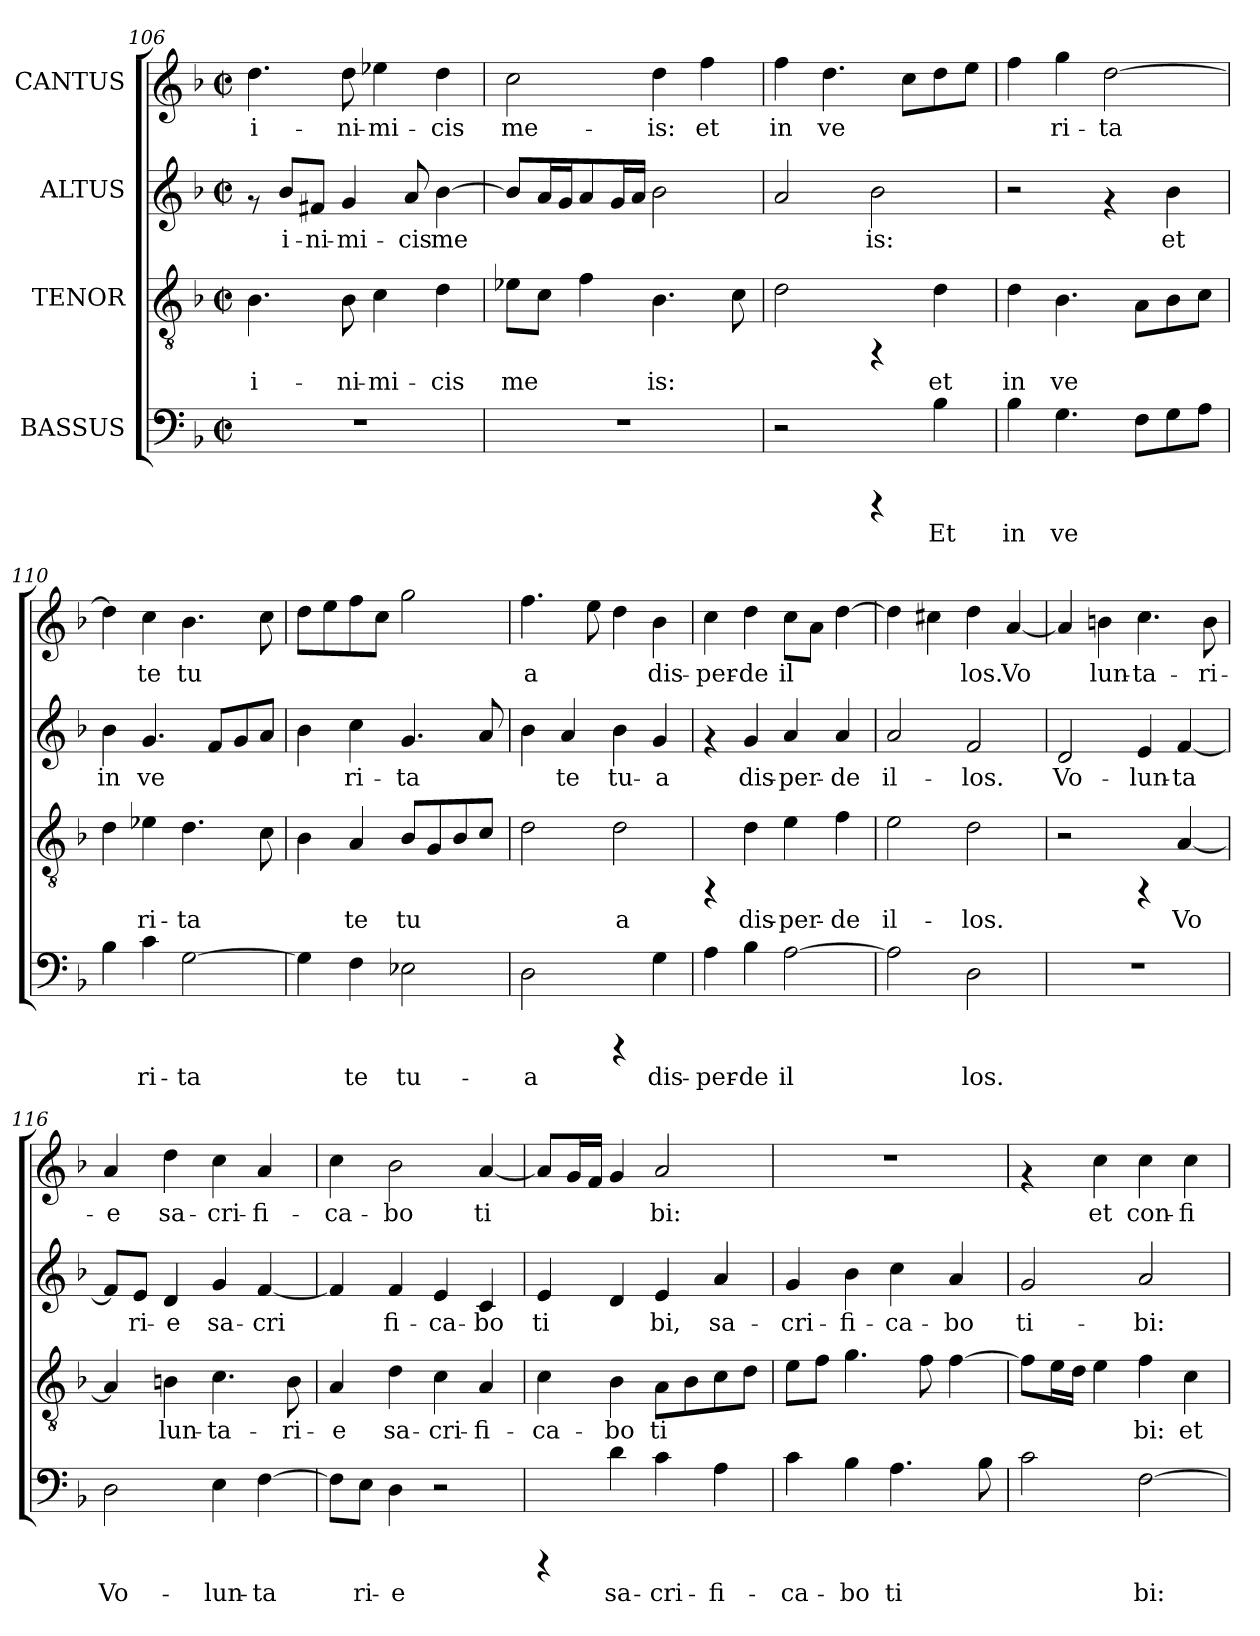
**kern	**text	**kern	**text	**kern	**text	**kern	**text
*part4	*part4	*part3	*part3	*part2	*part2	*part1	*part1
*staff4	*staff4	*staff3	*staff3	*staff2	*staff2	*staff1	*staff1
*I"BASSUS	*	*I"TENOR	*	*I"ALTUS	*	*I"CANTUS	*
*clefF4	*	*clefGv2	*	*clefG2	*	*clefG2	*
*k[b-]	*	*k[b-]	*	*k[b-]	*	*k[b-]	*
*F:	*	*F:	*	*F:	*	*F:	*
*M2/2	*	*M2/2	*	*M2/2	*	*M2/2	*
*met(c|)	*	*met(c|)	*	*met(c|)	*	*met(c|)	*
=106	=106	=106	=106	=106	=106	=106	=106
!	!	!	!LO:LY:b:cj	!	!	!	!LO:LY:b:cj
1r	.	4.B-\	i-	8rf	.	4.dd\	i-
!	!	!	!	!	!LO:LY:b:cj	!	!
.	.	.	.	8b-/L	i-	.	.
!	!	!	!	!	!LO:LY:b:cj	!	!
.	.	.	.	8f#/J	-ni-	.	.
!	!	!	!LO:LY:b:cj	!	!LO:LY:b:cj	!	!LO:LY:b:cj
.	.	8B-\	-ni-	4g/	-mi-	8dd\	-ni-
!	!	!	!LO:LY:b:cj	!	!	!	!LO:LY:b:cj
.	.	4c\	-mi-	.	.	4ee-X\	-mi-
!	!	!	!	!	!LO:LY:b:cj	!	!
.	.	.	.	8a/	-cis	.	.
!	!	!	!LO:LY:b:cj	!	!LO:LY:b:cj	!	!LO:LY:b:cj
.	.	4d\	-cis	[>4b-\	me-	4dd\	-cis
=107	=107	=107	=107	=107	=107	=107	=107
!	!	!	!LO:LY:b:cj	!	!LO:LY:b:cj	!	!LO:LY:b:cj
1r	.	8e-X\L	me-	8b-/L]	--	2cc\	me-
!	!	!	!LO:LY:b:cj	!	!LO:LY:b:cj	!	!
.	.	8c\J	--	16a/	--	.	.
!	!	!	!	!	!LO:LY:b:cj	!	!
.	.	.	.	16g/	--	.	.
!	!	!	!LO:LY:b:cj	!	!LO:LY:b:cj	!	!
.	.	4f\	--	8a/	--	.	.
!	!	!	!	!	!LO:LY:b:cj	!	!
.	.	.	.	16g/	--	.	.
!	!	!	!	!	!LO:LY:b:cj	!	!
.	.	.	.	16a/J	--	.	.
!	!	!	!LO:LY:b:cj	!	!LO:LY:b:cj	!	!LO:LY:b:cj
.	.	4.B-\	-is:	2b-\	--	4dd\	-is:
!	!	!	!	!	!	!	!LO:LY:b:cj
.	.	.	.	.	.	4ff\	et
!	!	!	!LO:LY:b:cj	!	!	!	!
.	.	8c\	.	.	.	.	.
=108	=108	=108	=108	=108	=108	=108	=108
!	!	!	!LO:LY:b:cj	!	!LO:LY:b:cj	!	!LO:LY:b:cj
2r	.	2d\	.	2a/	--	4ff\	in
!	!	!	!	!	!	!	!LO:LY:b:cj
.	.	.	.	.	.	4.dd\	ve-
!	!	!	!	!	!LO:LY:b:cj	!	!
4rCCC	.	4rFF	.	2b-\	-is:	.	.
!	!	!	!	!	!	!	!LO:LY:b:cj
.	.	.	.	.	.	8cc\L	--
!	!LO:LY:b:cj	!	!LO:LY:b:cj	!	!	!	!LO:LY:b:cj
4B-\	Et	4d\	et	.	.	8dd\	--
!	!	!	!	!	!	!	!LO:LY:b:cj
.	.	.	.	.	.	8ee\J	--
!!LO:PB:g=z
=109	=109	=109	=109	=109	=109	=109	=109
!	!LO:LY:b:cj	!	!LO:LY:b:cj	!	!	!	!LO:LY:b:cj
4B-\	in	4d\	in	2r	.	4ff\	--
!	!LO:LY:b:cj	!	!LO:LY:b:cj	!	!	!	!LO:LY:b:cj
4.G\	ve-	4.B-\	ve-	.	.	4gg\	-ri-
!	!	!	!	!	!	!	!LO:LY:b:cj
.	.	.	.	4rf	.	[>2dd\	-ta-
!	!LO:LY:b:cj	!	!LO:LY:b:cj	!	!	!	!
8F\L	--	8A\L	--	.	.	.	.
!	!LO:LY:b:cj	!	!LO:LY:b:cj	!	!LO:LY:b:cj	!	!
8G\	--	8B-\	--	4b-\	et	.	.
!	!LO:LY:b:cj	!	!LO:LY:b:cj	!	!	!	!
8A\J	--	8c\J	--	.	.	.	.
=110	=110	=110	=110	=110	=110	=110	=110
!	!LO:LY:b:cj	!	!LO:LY:b:cj	!	!LO:LY:b:cj	!	!LO:LY:b:cj
4B-\	--	4d\	--	4b-\	in	4dd\]	--
!	!LO:LY:b:cj	!	!LO:LY:b:cj	!	!LO:LY:b:cj	!	!LO:LY:b:cj
4c\	-ri-	4e-X\	-ri-	4.g/	ve-	4cc\	-te
!	!LO:LY:b:cj	!	!LO:LY:b:cj	!	!	!	!LO:LY:b:cj
[>2G\	-ta-	4.d\	-ta-	.	.	4.b-\	tu-
!	!	!	!	!	!LO:LY:b:cj	!	!
.	.	.	.	8f/L	--	.	.
!	!	!	!	!	!LO:LY:b:cj	!	!
.	.	.	.	8g/	--	.	.
!	!	!	!LO:LY:b:cj	!	!LO:LY:b:cj	!	!LO:LY:b:cj
.	.	8c\	--	8a/J	--	8cc\	--
=111	=111	=111	=111	=111	=111	=111	=111
!	!LO:LY:b:cj	!	!LO:LY:b:cj	!	!LO:LY:b:cj	!	!LO:LY:b:cj
4G\]	--	4B-\	--	4b-\	--	8dd\L	--
!	!	!	!	!	!	!	!LO:LY:b:cj
.	.	.	.	.	.	8ee\	--
!	!LO:LY:b:cj	!	!LO:LY:b:cj	!	!LO:LY:b:cj	!	!LO:LY:b:cj
4F\	-te	4A/	-te	4cc\	-ri-	8ff\	--
!	!	!	!	!	!	!	!LO:LY:b:cj
.	.	.	.	.	.	8cc\J	--
!	!LO:LY:b:cj	!	!LO:LY:b:cj	!	!LO:LY:b:cj	!	!LO:LY:b:cj
2E-X\	tu-	8B-/L	tu-	4.g/	-ta-	2gg\	--
!	!	!	!LO:LY:b:cj	!	!	!	!
.	.	8G/	--	.	.	.	.
!	!	!	!LO:LY:b:cj	!	!	!	!
.	.	8B-/	--	.	.	.	.
!	!	!	!LO:LY:b:cj	!	!LO:LY:b:cj	!	!
.	.	8c/J	--	8a/	--	.	.
=112	=112	=112	=112	=112	=112	=112	=112
!	!LO:LY:b:cj	!	!LO:LY:b:cj	!	!LO:LY:b:cj	!	!LO:LY:b:cj
2D\	-a	2d\	--	4b-\	--	4.ff\	-a
!	!	!	!	!	!LO:LY:b:cj	!	!
.	.	.	.	4a/	-te	.	.
!	!	!	!	!	!	!	!LO:LY:b:cj
.	.	.	.	.	.	8ee\	.
!	!	!	!LO:LY:b:cj	!	!LO:LY:b:cj	!	!LO:LY:b:cj
4rCCC	.	2d\	-a	4b-\	tu-	4dd\	.
!	!LO:LY:b:cj	!	!	!	!LO:LY:b:cj	!	!LO:LY:b:cj
4G\	dis-	.	.	4g/	-a	4b-\	dis-
=113	=113	=113	=113	=113	=113	=113	=113
!	!LO:LY:b:cj	!	!	!	!	!	!LO:LY:b:cj
4A\	-per-	4rFF	.	4rf	.	4cc\	-per-
!	!LO:LY:b:cj	!	!LO:LY:b:cj	!	!LO:LY:b:cj	!	!LO:LY:b:cj
4B-\	-de	4d\	dis-	4g/	dis-	4dd\	-de
!	!LO:LY:b:cj	!	!LO:LY:b:cj	!	!LO:LY:b:cj	!	!LO:LY:b:cj
[>2A\	il-	4e\	-per-	4a/	-per-	8cc\L	il-
!	!	!	!	!	!	!	!LO:LY:b:cj
.	.	.	.	.	.	8a\J	--
!	!	!	!LO:LY:b:cj	!	!LO:LY:b:cj	!	!LO:LY:b:cj
.	.	4f\	-de	4a/	-de	[>4dd\	--
=114	=114	=114	=114	=114	=114	=114	=114
!	!LO:LY:b:cj	!	!LO:LY:b:cj	!	!LO:LY:b:cj	!	!LO:LY:b:cj
2A\]	--	2e\	il-	2a/	il-	4dd\]	--
!	!	!	!	!	!	!	!LO:LY:b:cj
.	.	.	.	.	.	4cc#X\	--
!	!LO:LY:b:cj	!	!LO:LY:b:cj	!	!LO:LY:b:cj	!	!LO:LY:b:cj
2D\	-los.	2d\	-los.	2f/	-los.	4dd\	-los.
!	!	!	!	!	!	!	!LO:LY:b:cj
.	.	.	.	.	.	[>4a/	Vo-
!!LO:PB:g=z
=115	=115	=115	=115	=115	=115	=115	=115
!	!	!	!	!	!LO:LY:b:cj	!	!LO:LY:b:cj
1r	.	2r	.	2d/	Vo-	4a/]	--
!	!	!	!	!	!	!	!LO:LY:b:cj
.	.	.	.	.	.	4bn\	-lun-
!	!	!	!	!	!LO:LY:b:cj	!	!LO:LY:b:cj
.	.	4rFF	.	4e/	-lun-	4.cc\	-ta-
!	!	!	!LO:LY:b:cj	!	!LO:LY:b:cj	!	!
.	.	[<4A/	Vo-	[<4f/	-ta-	.	.
!	!	!	!	!	!	!	!LO:LY:b:cj
.	.	.	.	.	.	8b\	-ri-
=116	=116	=116	=116	=116	=116	=116	=116
!	!LO:LY:b:cj	!	!LO:LY:b:cj	!	!LO:LY:b:cj	!	!LO:LY:b:cj
2D\	Vo-	4A/]	--	8f/L]	--	4a/	-e
!	!	!	!	!	!LO:LY:b:cj	!	!
.	.	.	.	8e/J	-ri-	.	.
!	!	!	!LO:LY:b:cj	!	!LO:LY:b:cj	!	!LO:LY:b:cj
.	.	4Bn\	-lun-	4d/	-e	4dd\	sa-
!	!LO:LY:b:cj	!	!LO:LY:b:cj	!	!LO:LY:b:cj	!	!LO:LY:b:cj
4E\	-lun-	4.c\	-ta-	4g/	sa-	4cc\	-cri-
!	!LO:LY:b:cj	!	!	!	!LO:LY:b:cj	!	!LO:LY:b:cj
[>4F\	-ta-	.	.	[<4f/	-cri-	4a/	-fi-
!	!	!	!LO:LY:b:cj	!	!	!	!
.	.	8B\	-ri-	.	.	.	.
=117	=117	=117	=117	=117	=117	=117	=117
!	!LO:LY:b:cj	!	!LO:LY:b:cj	!	!LO:LY:b:cj	!	!LO:LY:b:cj
8F\L]	--	4A/	-e	4f/]	--	4cc\	-ca-
!	!LO:LY:b:cj	!	!	!	!	!	!
8E\J	-ri-	.	.	.	.	.	.
!	!LO:LY:b:cj	!	!LO:LY:b:cj	!	!LO:LY:b:cj	!	!LO:LY:b:cj
4D\	-e	4d\	sa-	4f/	-fi-	2b-\	-bo
!	!	!	!LO:LY:b:cj	!	!LO:LY:b:cj	!	!
2r	.	4c\	-cri-	4e/	-ca-	.	.
!	!	!	!LO:LY:b:cj	!	!LO:LY:b:cj	!	!LO:LY:b:cj
.	.	4A/	-fi-	4c/	-bo	[<4a/	ti-
=118	=118	=118	=118	=118	=118	=118	=118
!	!	!	!LO:LY:b:cj	!	!LO:LY:b:cj	!	!LO:LY:b:cj
4rCCC	.	4c\	-ca-	4e/	ti-	8a/L]	--
!	!	!	!	!	!	!	!LO:LY:b:cj
.	.	.	.	.	.	16g/	--
!	!	!	!	!	!	!	!LO:LY:b:cj
.	.	.	.	.	.	16f/J	--
!	!LO:LY:b:cj	!	!LO:LY:b:cj	!	!LO:LY:b:cj	!	!LO:LY:b:cj
4d\	sa-	4B-\	-bo	4d/	--	4g/	--
!	!LO:LY:b:cj	!	!LO:LY:b:cj	!	!LO:LY:b:cj	!	!LO:LY:b:cj
4c\	-cri-	8A\L	ti-	4e/	-bi,	2a/	-bi:
!	!	!	!LO:LY:b:cj	!	!	!	!
.	.	8B-\	--	.	.	.	.
!	!LO:LY:b:cj	!	!LO:LY:b:cj	!	!LO:LY:b:cj	!	!
4A\	-fi-	8c\	--	4a/	sa-	.	.
!	!	!	!LO:LY:b:cj	!	!	!	!
.	.	8d\J	--	.	.	.	.
=119	=119	=119	=119	=119	=119	=119	=119
!	!LO:LY:b:cj	!	!LO:LY:b:cj	!	!LO:LY:b:cj	!	!
4c\	-ca-	8e\L	--	4g/	-cri-	1r	.
!	!	!	!LO:LY:b:cj	!	!	!	!
.	.	8f\J	--	.	.	.	.
!	!LO:LY:b:cj	!	!LO:LY:b:cj	!	!LO:LY:b:cj	!	!
4B-\	-bo	4.g\	--	4b-\	-fi-	.	.
!	!LO:LY:b:cj	!	!	!	!LO:LY:b:cj	!	!
4.A\	ti-	.	.	4cc\	-ca-	.	.
!	!	!	!LO:LY:b:cj	!	!	!	!
.	.	8f\	--	.	.	.	.
!	!	!	!LO:LY:b:cj	!	!LO:LY:b:cj	!	!
.	.	[>4f\	--	4a/	-bo	.	.
!	!LO:LY:b:cj	!	!	!	!	!	!
8B-\	--	.	.	.	.	.	.
=120	=120	=120	=120	=120	=120	=120	=120
!	!LO:LY:b:cj	!	!LO:LY:b:cj	!	!LO:LY:b:cj	!	!
2c\	--	8f\L]	--	2g/	ti-	4rf	.
!	!	!	!LO:LY:b:cj	!	!	!	!
.	.	16e\	--	.	.	.	.
!	!	!	!LO:LY:b:cj	!	!	!	!
.	.	16d\J	--	.	.	.	.
!	!	!	!LO:LY:b:cj	!	!	!	!LO:LY:b:cj
.	.	4e\	--	.	.	4cc\	et
!	!LO:LY:b:cj	!	!LO:LY:b:cj	!	!LO:LY:b:cj	!	!LO:LY:b:cj
[<2F\	-bi:	4f\	-bi:	2a/	-bi:	4cc\	con-
!	!	!	!LO:LY:b:cj	!	!	!	!LO:LY:b:cj
.	.	4c\	et	.	.	4cc\	-fi-
=	=	=	=	=	=	=	=
*-	*-	*-	*-	*-	*-	*-	*-
